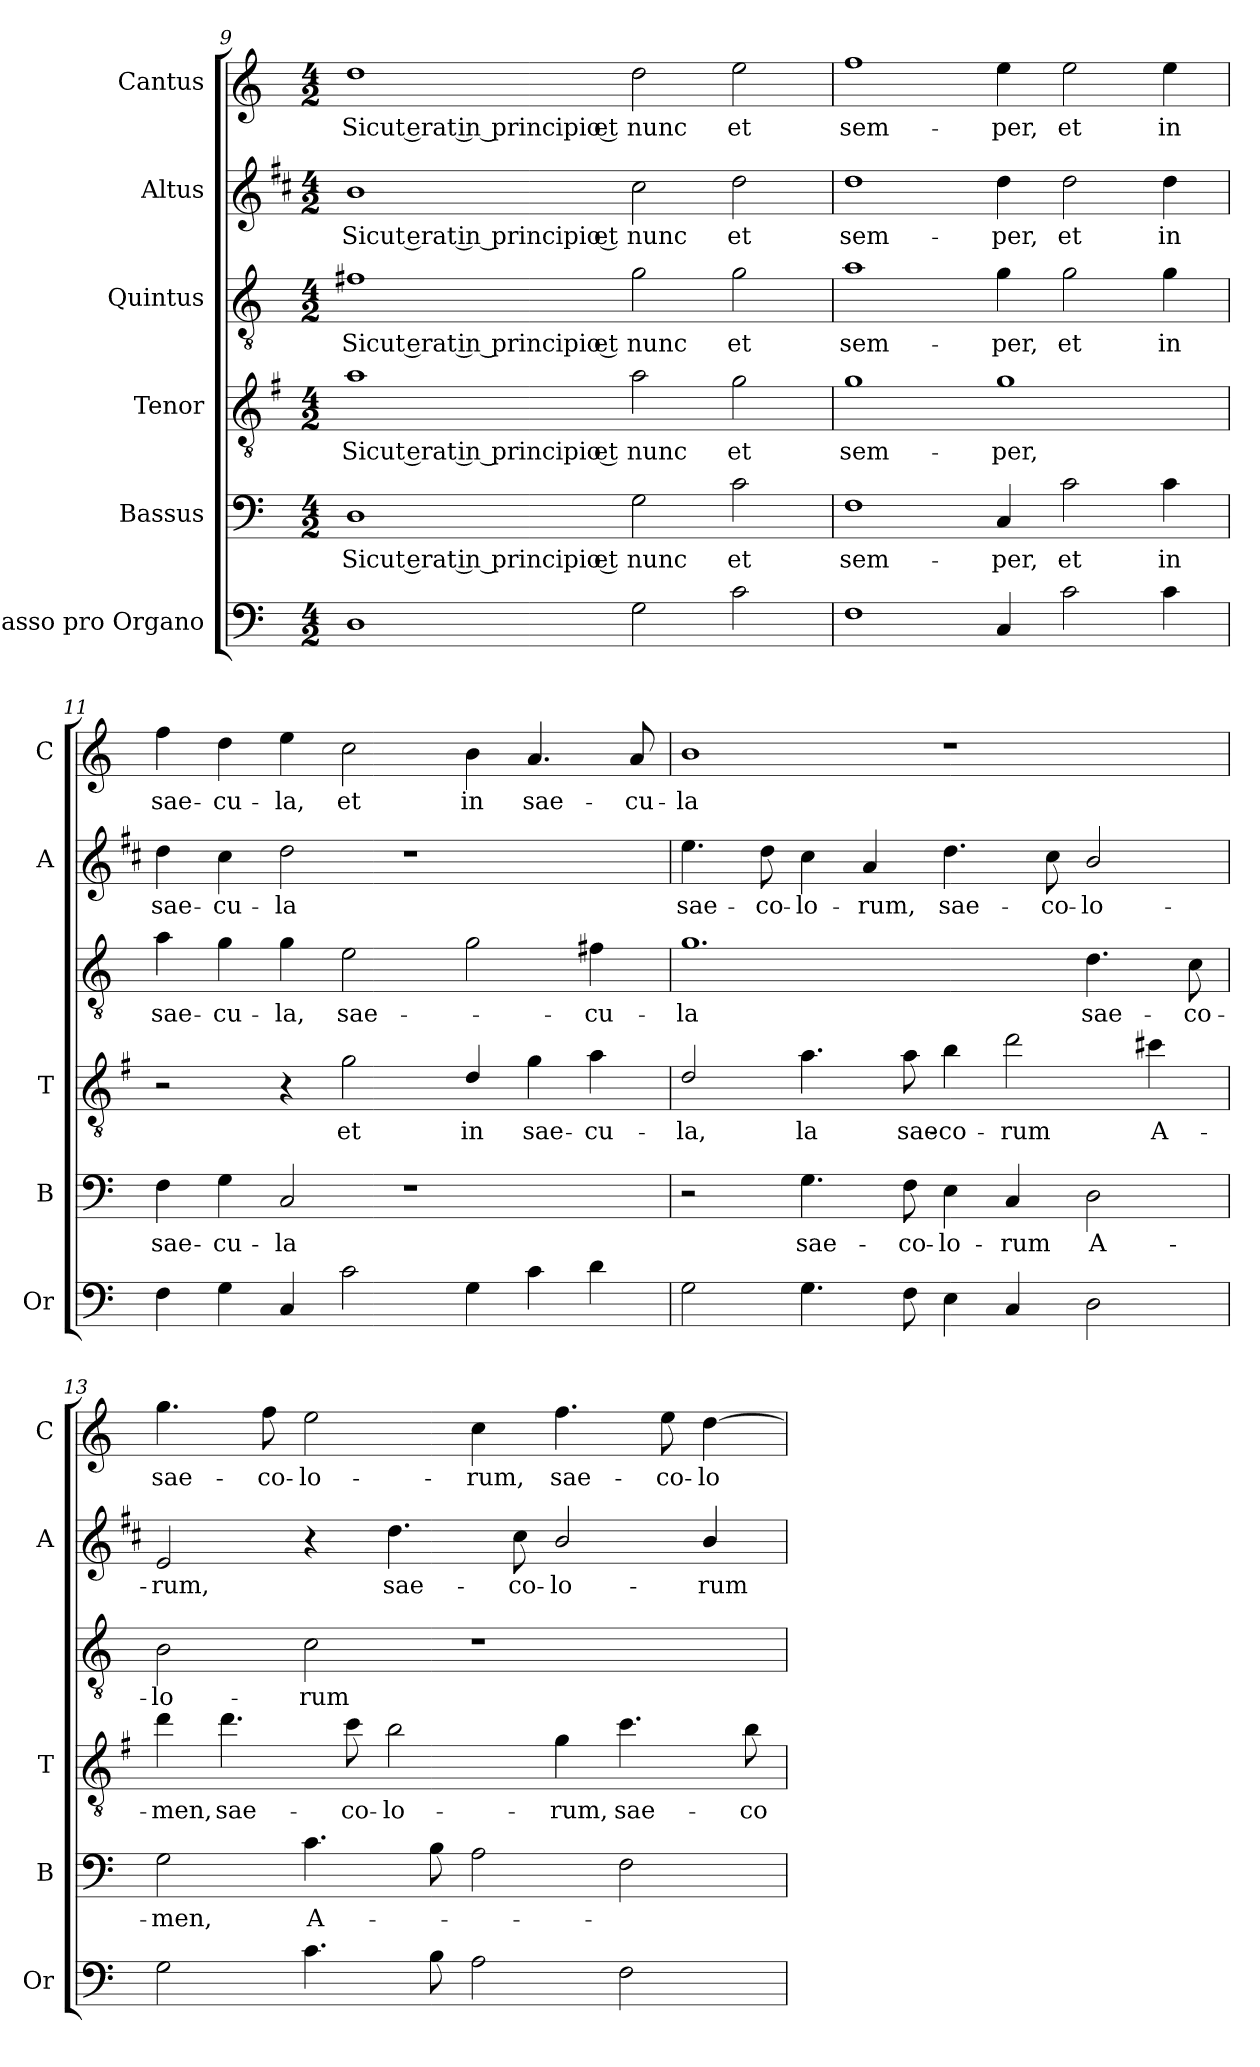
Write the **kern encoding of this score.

**kern	**kern	**text	**kern	**text	**kern	**text	**kern	**text	**kern	**text
*part6	*part5	*part5	*part4	*part4	*part3	*part3	*part2	*part2	*part1	*part1
*staff6	*staff5	*staff5	*staff4	*staff4	*staff3	*staff3	*staff2	*staff2	*staff1	*staff1
*I"Basso pro Organo	*I"Bassus	*	*I"Tenor	*	*I"Quintus	*	*I"Altus	*	*I"Cantus	*
*I'Or	*I'B	*	*I'T	*	*	*	*I'A	*	*I'C	*
*clefF4	*clefF4	*	*clefGv2	*	*clefGv2	*	*clefG2	*	*clefG2	*
*	*	*	*ITrd4c7	*	*	*	*ITrd1c2	*	*	*
*k[]	*k[]	*	*k[]	*	*k[]	*	*k[]	*	*k[]	*
*C:	*C:	*	*C:	*	*C:	*	*C:	*	*C:	*
*M4/2	*M4/2	*	*M4/2	*	*M4/2	*	*M4/2	*	*M4/2	*
=9	=9	=9	=9	=9	=9	=9	=9	=9	=9	=9
!	!	!LO:LY:b	!	!LO:LY:b	!	!LO:LY:b	!	!LO:LY:b	!	!LO:LY:b
1D	1D	Sicut erat in principio et	1d	Sicut erat in principio et	1f#X	Sicut erat in principio et	1a	Sicut erat in principio et	1dd	Sicut erat in principio et
!	!	!LO:LY:b	!	!LO:LY:b	!	!LO:LY:b	!	!LO:LY:b	!	!LO:LY:b
2G\	2G\	nunc	2d\	nunc	2g\	nunc	2b\	nunc	2dd\	nunc
!	!	!LO:LY:b	!	!LO:LY:b	!	!LO:LY:b	!	!LO:LY:b	!	!LO:LY:b
2c\	2c\	et	2c\	et	2g\	et	2cc\	et	2ee\	et
=10	=10	=10	=10	=10	=10	=10	=10	=10	=10	=10
!	!	!LO:LY:b	!	!LO:LY:b	!	!LO:LY:b	!	!LO:LY:b	!	!LO:LY:b
1F	1F	sem-	1c	sem-	1a	sem-	1cc	sem-	1ff	sem-
!	!	!LO:LY:b	!	!LO:LY:b	!	!LO:LY:b	!	!LO:LY:b	!	!LO:LY:b
4C/	4C/	-per,	1c	-per,	4g\	-per,	4cc\	-per,	4ee\	-per,
!	!	!LO:LY:b	!	!	!	!LO:LY:b	!	!LO:LY:b	!	!LO:LY:b
2c\	2c\	et	.	.	2g\	et	2cc\	et	2ee\	et
!	!	!LO:LY:b	!	!	!	!LO:LY:b	!	!LO:LY:b	!	!LO:LY:b
4c\	4c\	in	.	.	4g\	in	4cc\	in	4ee\	in
=11	=11	=11	=11	=11	=11	=11	=11	=11	=11	=11
!	!	!LO:LY:b	!	!	!	!LO:LY:b	!	!LO:LY:b	!	!LO:LY:b
4F\	4F\	sae-	2r	.	4a\	sae-	4cc\	sae-	4ff\	sae-
!	!	!LO:LY:b	!	!	!	!LO:LY:b	!	!LO:LY:b	!	!LO:LY:b
4G\	4G\	-cu-	.	.	4g\	-cu-	4b\	-cu-	4dd\	-cu-
!	!	!LO:LY:b	!	!	!	!LO:LY:b	!	!LO:LY:b	!	!LO:LY:b
4C/	2C/	-la	4r	.	4g\	-la,	2cc\	-la	4ee\	-la,
!	!	!	!	!LO:LY:b	!	!LO:LY:b	!	!	!	!LO:LY:b
2c\	.	.	2c\	et	2e\	sae-	.	.	2cc\	et
.	1r	.	.	.	.	.	1r	.	.	.
!	!	!	!	!LO:LY:b	!	!	!	!	!	!LO:LY:b
4G\	.	.	4G/	in	2g\	.	.	.	4b\	in
!	!	!	!	!LO:LY:b	!	!	!	!	!	!LO:LY:b
4c\	.	.	4c\	sae-	.	.	.	.	4.a/	sae-
!	!	!	!	!LO:LY:b	!	!LO:LY:b	!	!	!	!
4d\	.	.	4d\	-cu-	4f#X\	-cu-	.	.	.	.
!	!	!	!	!	!	!	!	!	!	!LO:LY:b
.	.	.	.	.	.	.	.	.	8a/	-cu-
!!LO:LB:g=z
=12	=12	=12	=12	=12	=12	=12	=12	=12	=12	=12
!	!	!	!	!LO:LY:b	!	!LO:LY:b	!	!LO:LY:b	!	!LO:LY:b
2G\	2r	.	2G/	-la,	1.g	-la	4.dd\	sae-	1b	-la
!	!	!	!	!	!	!	!	!LO:LY:b	!	!
.	.	.	.	.	.	.	8cc\	-co-	.	.
!	!	!LO:LY:b	!	!LO:LY:b	!	!	!	!LO:LY:b	!	!
4.G\	4.G\	sae-	4.d\	la	.	.	4b\	-lo-	.	.
!	!	!	!	!	!	!	!	!LO:LY:b	!	!
.	.	.	.	.	.	.	4g/	-rum,	.	.
!	!	!LO:LY:b	!	!LO:LY:b	!	!	!	!	!	!
8F\	8F\	-co-	8d\	sae-	.	.	.	.	.	.
!	!	!LO:LY:b	!	!LO:LY:b	!	!	!	!LO:LY:b	!	!
4E\	4E\	-lo-	4e\	-co-	.	.	4.cc\	sae-	1r	.
!	!	!LO:LY:b	!	!LO:LY:b	!	!	!	!	!	!
4C/	4C/	-rum	2g\	-rum	.	.	.	.	.	.
!	!	!	!	!	!	!	!	!LO:LY:b	!	!
.	.	.	.	.	.	.	8b\	-co-	.	.
!	!	!LO:LY:b	!	!	!	!LO:LY:b	!	!LO:LY:b	!	!
2D\	2D\	A-	.	.	4.d\	sae-	2a/	-lo-	.	.
!	!	!	!	!LO:LY:b	!	!	!	!	!	!
.	.	.	4f#X\	A-	.	.	.	.	.	.
!	!	!	!	!	!	!LO:LY:b	!	!	!	!
.	.	.	.	.	8c\	-co-	.	.	.	.
=13	=13	=13	=13	=13	=13	=13	=13	=13	=13	=13
!	!	!LO:LY:b	!	!LO:LY:b	!	!LO:LY:b	!	!LO:LY:b	!	!LO:LY:b
2G\	2G\	-men,	4g\	-men,	2B\	-lo-	2d/	-rum,	4.gg\	sae-
!	!	!	!	!LO:LY:b	!	!	!	!	!	!
.	.	.	4.g\	sae-	.	.	.	.	.	.
!	!	!	!	!	!	!	!	!	!	!LO:LY:b
.	.	.	.	.	.	.	.	.	8ff\	-co-
!	!	!LO:LY:b	!	!	!	!LO:LY:b	!	!	!	!LO:LY:b
4.c\	4.c\	A-	.	.	2c\	-rum	4r	.	2ee\	-lo-
!	!	!	!	!LO:LY:b	!	!	!	!	!	!
.	.	.	8f\	-co-	.	.	.	.	.	.
!	!	!	!	!LO:LY:b	!	!	!	!LO:LY:b	!	!
.	.	.	2e\	-lo-	.	.	4.cc\	sae-	.	.
8B\	8B\	.	.	.	.	.	.	.	.	.
!	!	!	!	!	!	!	!	!	!	!LO:LY:b
2A\	2A\	.	.	.	1r	.	.	.	4cc\	-rum,
!	!	!	!	!	!	!	!	!LO:LY:b	!	!
.	.	.	.	.	.	.	8b\	-co-	.	.
!	!	!	!	!LO:LY:b	!	!	!	!LO:LY:b	!	!LO:LY:b
.	.	.	4c\	-rum,	.	.	2a/	-lo-	4.ff\	sae-
!	!	!	!	!LO:LY:b	!	!	!	!	!	!
2F\	2F\	.	4.f\	sae-	.	.	.	.	.	.
!	!	!	!	!	!	!	!	!	!	!LO:LY:b
.	.	.	.	.	.	.	.	.	8ee\	-co-
!	!	!	!	!	!	!	!	!LO:LY:b	!	!LO:LY:b
.	.	.	.	.	.	.	4a/	-rum	[4dd\	-lo-
!	!	!	!	!LO:LY:b	!	!	!	!	!	!
.	.	.	8e\	-co-	.	.	.	.	.	.
=	=	=	=	=	=	=	=	=	=	=
*-	*-	*-	*-	*-	*-	*-	*-	*-	*-	*-
